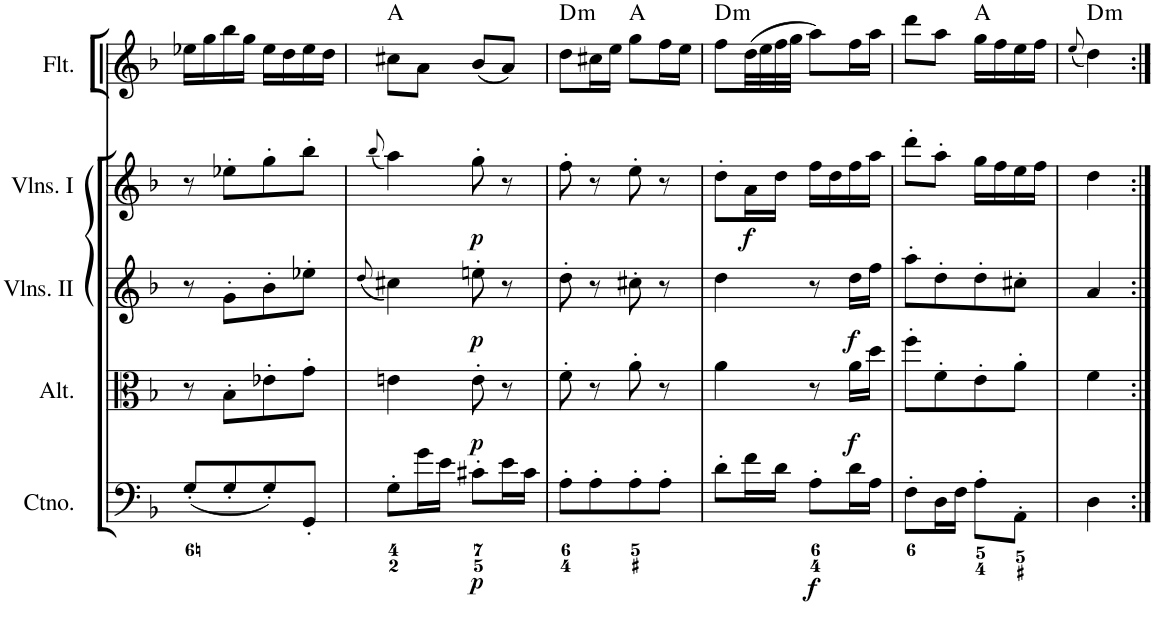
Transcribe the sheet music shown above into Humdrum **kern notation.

**kern	**dynam	**kern	**dynam	**kern	**dynam	**kern	**dynam	**kern	**harte
*part5	*part5	*part4	*part4	*part3	*part3	*part2	*part2	*part1	*part1
*staff5	*staff5	*staff4	*staff4	*staff3	*staff3	*staff2	*staff2	*staff1	*
*I"Continuo	*	*I"Alto	*	*I"2nds Violons	*	*I"1ers Violons	*	*I"Flûte Traversière	*
*I'Ctno.	*	*I'Alt.	*	*	*	*	*	*I'Flt.	*
!!LO:PB:g=z
*clefF4	*	*clefC3	*	*clefG2	*	*clefG2	*	*clefG2	*
*k[b-]	*	*k[b-]	*	*k[b-]	*	*k[b-]	*	*k[b-]	*
*	*	*	*	*	*	*	*	*M2/4	*
=37	=37	=37	=37	=37	=37	=37	=37	=37	=37
(8G'/L	.	8r	.	8r	.	8r	.	16ee-X\LL	.
.	.	.	.	.	.	.	.	16gg\	.
8G'/	.	8B-'\L	.	8g'\L	.	8ee-X'\L	.	16bb-\	.
.	.	.	.	.	.	.	.	16gg\JJ	.
8G'/)	.	8e-X'\	.	8b-'\	.	8gg'\	.	16ee-\LL	.
.	.	.	.	.	.	.	.	16dd\	.
8GG'/J	.	8g'\J	.	8ee-X'\J	.	8bb-'\J	.	16ee-\	.
.	.	.	.	.	.	.	.	16dd\JJ	.
=38	=38	=38	=38	=38	=38	=38	=38	=38	=38
.	.	.	.	(8qdd/	.	(8qbb-/	.	.	.
8G'\L	.	4en\	.	4cc#X\)	.	4aa\)	.	8cc#X'\L	A:maj
16g\L	.	.	.	.	.	.	.	8a'\J	.
16e\JJ	.	.	.	.	.	.	.	.	.
!	!LO:DY:b	!	!LO:DY:b	!	!LO:DY:b	!	!LO:DY:b	!	!
8c#X'\L	p	8e'\	p	8een'\	p	8gg'\	p	(8b-/L	.
16e\L	.	8r	.	8r	.	8r	.	8a/J)	.
16c#\JJ	.	.	.	.	.	.	.	.	.
=39	=39	=39	=39	=39	=39	=39	=39	=39	=39
!	!	!	!	!	!	!	!	!	!LO:H:kt=m
8A'\L	.	8f'\	.	8dd'\	.	8ff'\	.	8dd'\L	D:min
8A'\	.	8r	.	8r	.	8r	.	16cc#X\L	.
.	.	.	.	.	.	.	.	16ee\JJ	.
8A'\	.	8a'\	.	8cc#X'\	.	8ee'\	.	8gg'\L	A:maj
8A'\J	.	8r	.	8r	.	8r	.	16ff\L	.
.	.	.	.	.	.	.	.	16ee\JJ	.
=40	=40	=40	=40	=40	=40	=40	=40	=40	=40
!	!	!	!	!	!	!	!	!	!LO:H:kt=m
8d'\L	.	4a'\	.	4dd'\	.	8dd'\L	.	8ff'\L	D:min
!	!	!	!	!	!	!	!LO:DY:b	!	!
16f\L	.	.	.	.	.	16a\L	f	(32dd\LL	.
.	.	.	.	.	.	.	.	32ee\	.
16d\JJ	.	.	.	.	.	16dd\JJ	.	32ff\	.
.	.	.	.	.	.	.	.	32gg\JJJ	.
!	!LO:DY:b	!	!	!	!	!	!	!	!
8A'\L	f	8r	.	8r	.	16ff\LL	.	8aa'\L)	.
.	.	.	.	.	.	16dd\	.	.	.
!	!	!	!LO:DY:b	!	!LO:DY:b	!	!	!	!
16d\L	.	16a\LL	f	16dd\LL	f	16ff\	.	16ff\L	.
16A\JJ	.	16dd\JJ	.	16ff\JJ	.	16aa\JJ	.	16aa\JJ	.
=41	=41	=41	=41	=41	=41	=41	=41	=41	=41
8F'\L	.	8ff'\L	.	8aa'\L	.	8ddd'\L	.	8ddd'\L	.
16D\L	.	8f'\	.	8dd'\	.	8aa'\J	.	8aa'\J	.
16F\JJ	.	.	.	.	.	.	.	.	.
8A'\L	.	8e'\	.	8dd'\	.	16gg\LL	.	16gg\LL	A:maj
.	.	.	.	.	.	16ff\	.	16ff\	.
8AA'\J	.	8a'\J	.	8cc#X'\J	.	16ee\	.	16ee\	.
.	.	.	.	.	.	16ff\JJ	.	16ff\JJ	.
=42	=42	=42	=42	=42	=42	=42	=42	=42	=42
.	.	.	.	.	.	.	.	(8qee/	.
!	!	!	!	!	!	!	!	!	!LO:H:kt=m
4D\	.	4f\	.	4a/	.	4dd\	.	4dd\)	D:min
=:|!	=:|!	=:|!	=:|!	=:|!	=:|!	=:|!	=:|!	=:|!	=:|!
*-	*-	*-	*-	*-	*-	*-	*-	*-	*-
